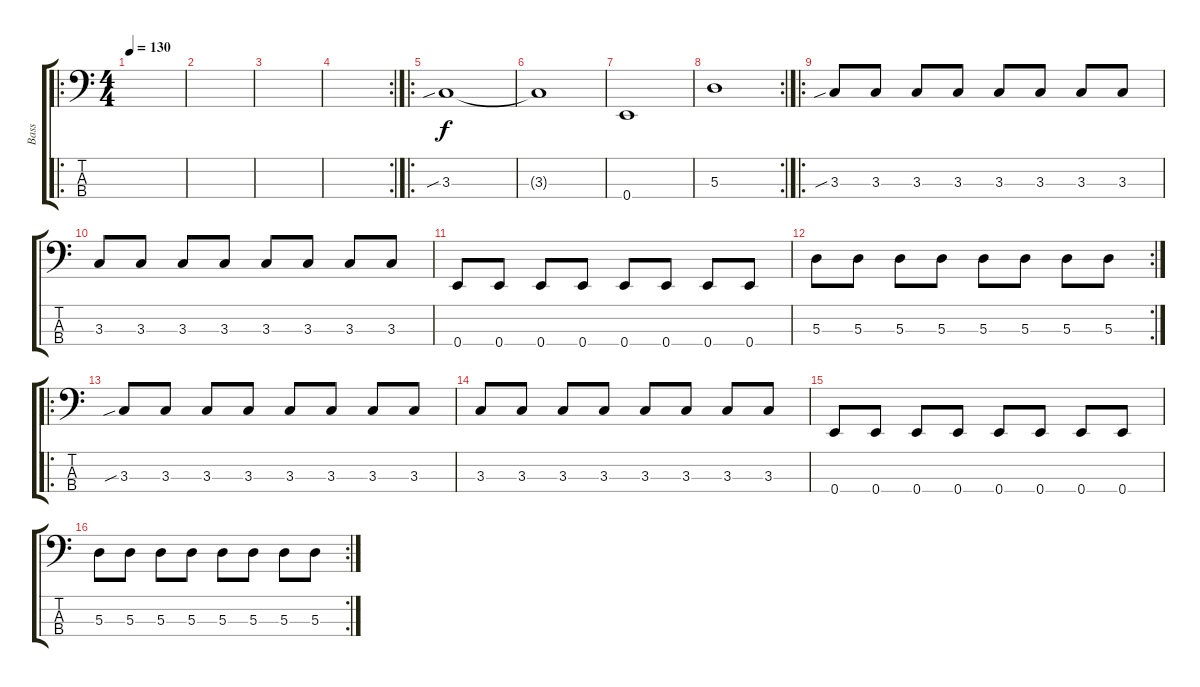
\track ("Bass" "Bass") {instrument electricbassfinger}
\staff {score tabs}
\tuning (G2 D2 A1 E1) {hide}
\ro
\ts (4 4)
\tempo 130
\clef f4
\ks c
|
|
|
\rc 2
|
\ro
3.3{sib}.1 |
3.3{t}.1 |
0.4.1 |
\rc 2
5.3.1 |
\ro
3.3{sib}.8 3.3.8 3.3.8 3.3.8 3.3.8 3.3.8 3.3.8 3.3.8 |
3.3.8 3.3.8 3.3.8 3.3.8 3.3.8 3.3.8 3.3.8 3.3.8 |
0.4.8 0.4.8 0.4.8 0.4.8 0.4.8 0.4.8 0.4.8 0.4.8 |
\rc 2
5.3.8 5.3.8 5.3.8 5.3.8 5.3.8 5.3.8 5.3.8 5.3.8 |
\ro
3.3{sib}.8 3.3.8 3.3.8 3.3.8 3.3.8 3.3.8 3.3.8 3.3.8 |
3.3.8 3.3.8 3.3.8 3.3.8 3.3.8 3.3.8 3.3.8 3.3.8 |
0.4.8 0.4.8 0.4.8 0.4.8 0.4.8 0.4.8 0.4.8 0.4.8 |
\rc 2
5.3.8 5.3.8 5.3.8 5.3.8 5.3.8 5.3.8 5.3.8 5.3.8
